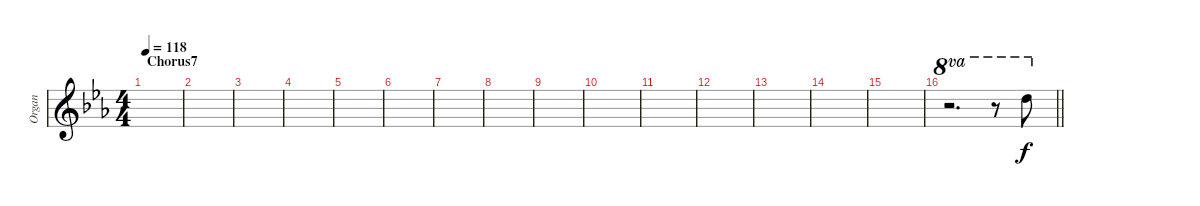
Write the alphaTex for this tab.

\track ("Organ" "Organ") {instrument electricpiano1}
\staff {score}
\tuning (E4 B3 G3 D3 A2 E2) {hide}
\ts (4 4)
\section ("" "Chorus7")
\tempo 118
\clef g2
\ks cminor
|
|
|
|
|
|
|
|
|
|
|
|
|
|
|
\barLineRight lightlight
r.2{d ot 8va} r.8{ot 8va} 27.2.8{ot 8va}
